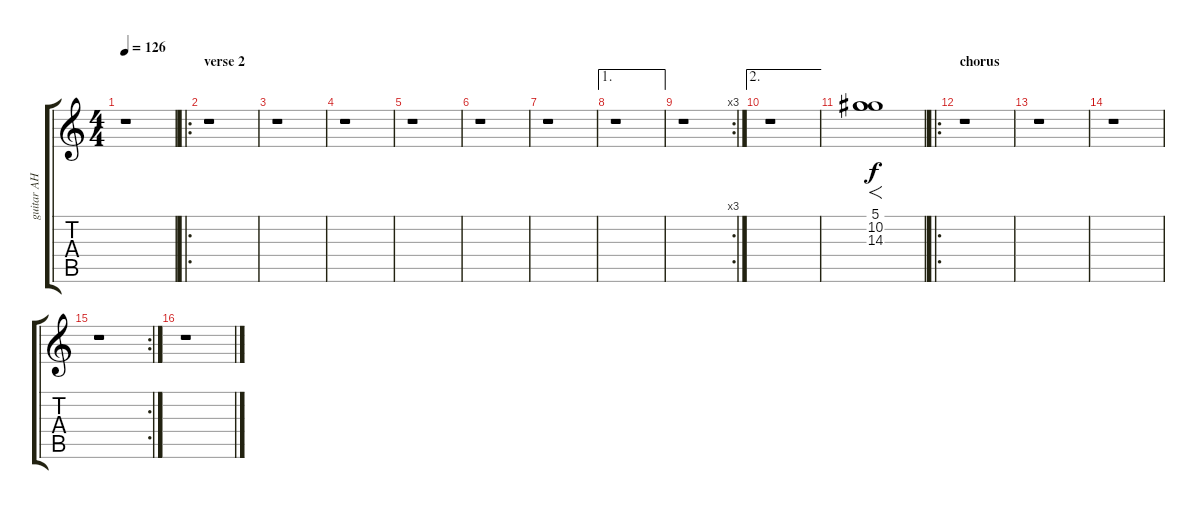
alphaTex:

\track ("guitar AH" "guitar AH") {instrument guitarharmonics}
\staff {score tabs}
\tuning (Eb4 Bb3 Gb3 Db3 Ab2 Eb2) {hide}
\ts (4 4)
\tempo 126
\clef g2
\ks c
r.1{dy f} |
\ro
\section ("" "verse 2")
r.1 |
r.1 |
r.1 |
r.1 |
r.1 |
r.1 |
\ae 1
r.1 |
\rc 3
r.1 |
\ae 2
r.1 |
(5.1 10.2 14.3).1{f} |
\ro
\section ("" "chorus")
r.1 |
r.1 |
r.1 |
\rc 2
r.1 |
r.1
